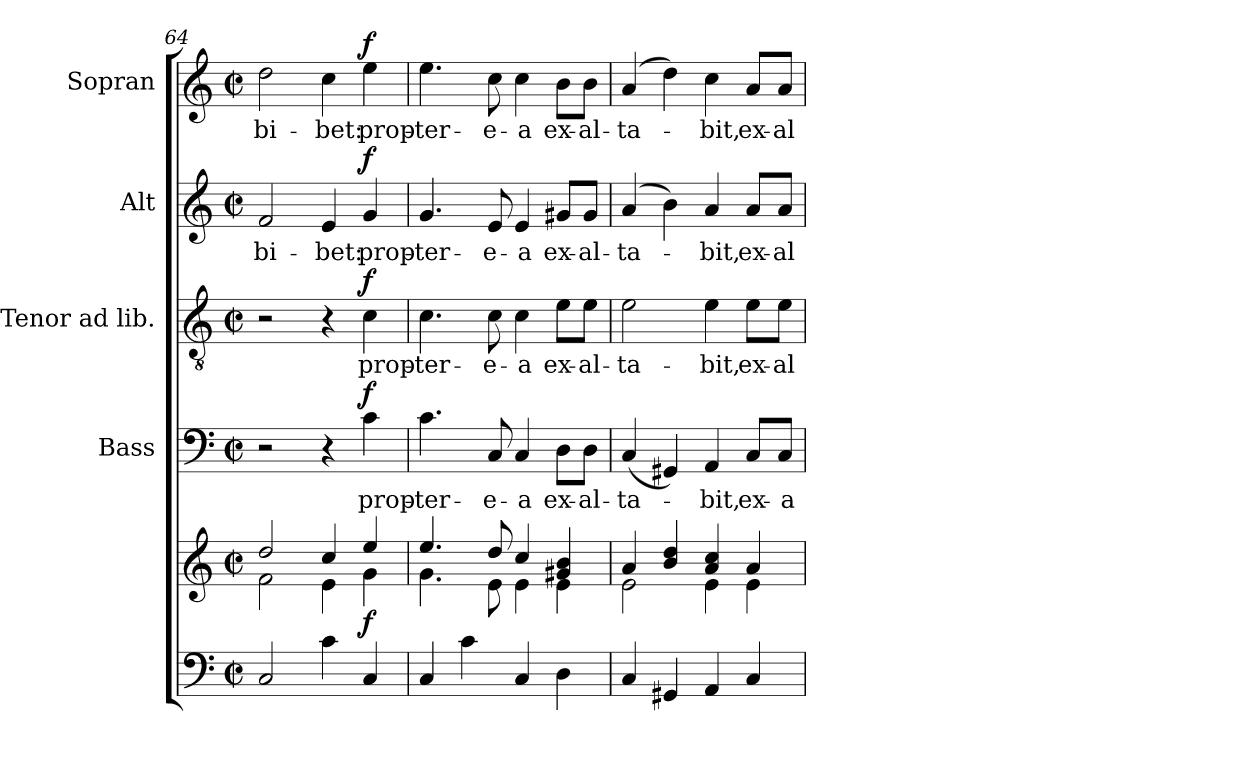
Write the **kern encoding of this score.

**kern	**kern	**dynam	**kern	**text	**dynam	**kern	**text	**dynam	**kern	**text	**dynam	**kern	**text	**dynam
*part5	*part5	*part5	*part4	*part4	*part4	*part3	*part3	*part3	*part2	*part2	*part2	*part1	*part1	*part1
*staff6	*staff5	*staff5/6	*staff4	*staff4	*staff4	*staff3	*staff3	*staff3	*staff2	*staff2	*staff2	*staff1	*staff1	*staff1
*	*	*	*I"Bass	*	*	*I"Tenor ad lib.	*	*	*I"Alt	*	*	*I"Sopran	*	*
*	*	*	*I'B.	*	*	*I'T.	*	*	*I'A.	*	*	*I'S.	*	*
*clefF4	*clefG2	*	*clefF4	*	*	*clefGv2	*	*	*clefG2	*	*	*clefG2	*	*
*k[]	*k[]	*	*k[]	*	*	*k[]	*	*	*k[]	*	*	*k[]	*	*
*C:	*C:	*	*C:	*	*	*C:	*	*	*C:	*	*	*C:	*	*
*M2/2	*M2/2	*	*M2/2	*	*	*M2/2	*	*	*M2/2	*	*	*M2/2	*	*
*met(c|)	*met(c|)	*	*met(c|)	*	*	*met(c|)	*	*	*met(c|)	*	*	*met(c|)	*	*
=64	=64	=64	=64	=64	=64	=64	=64	=64	=64	=64	=64	=64	=64	=64
*	*^	*	*	*	*	*	*	*	*	*	*	*	*	*
!	!	!	!	!	!	!	!	!	!	!	!LO:LY:b	!	!	!LO:LY:b	!
2C/	2dd/	2f\	.	2r	.	.	2r	.	.	2f/	bi-	.	2dd\	bi-	.
!	!	!	!	!	!	!	!	!	!	!	!LO:LY:b	!	!	!LO:LY:b	!
4c\	4cc/	4e\	.	4r	.	.	4r	.	.	4e/	-bet:	.	4cc\	-bet:	.
!	!	!	!LO:DY:b	!	!LO:LY:b	!LO:DY:a	!	!LO:LY:b	!LO:DY:a	!	!LO:LY:b	!LO:DY:a	!	!LO:LY:b	!LO:DY:a
4C/	4ee/	4g\	f	4c\	prop-	f	4c\	prop-	f	4g/	prop-	f	4ee\	prop-	f
=65	=65	=65	=65	=65	=65	=65	=65	=65	=65	=65	=65	=65	=65	=65	=65
!	!	!	!	!	!LO:LY:b	!	!	!LO:LY:b	!	!	!LO:LY:b	!	!	!LO:LY:b	!
4C/	4.ee/	4.g\	.	4.c\	-ter-	.	4.c\	-ter-	.	4.g/	-ter-	.	4.ee\	-ter-	.
4c\	.	.	.	.	.	.	.	.	.	.	.	.	.	.	.
!	!	!	!	!	!LO:LY:b	!	!	!LO:LY:b	!	!	!LO:LY:b	!	!	!LO:LY:b	!
.	8dd/	8e\	.	8C/	-e-	.	8c\	-e-	.	8e/	-e-	.	8cc\	-e-	.
!	!	!	!	!	!LO:LY:b	!	!	!LO:LY:b	!	!	!LO:LY:b	!	!	!LO:LY:b	!
4C/	4cc/	4e\	.	4C/	-a	.	4c\	-a	.	4e/	-a	.	4cc\	-a	.
!	!	!	!	!	!LO:LY:b	!	!	!LO:LY:b	!	!	!LO:LY:b	!	!	!LO:LY:b	!
4D\	4g#X/ 4b/	4e\	.	8D\L	ex-	.	8e\L	ex-	.	8g#X/L	ex-	.	8b\L	ex-	.
!	!	!	!	!	!LO:LY:b	!	!	!LO:LY:b	!	!	!LO:LY:b	!	!	!LO:LY:b	!
.	.	.	.	8D\J	-al-	.	8e\J	-al-	.	8g#/J	-al-	.	8b\J	-al-	.
=66	=66	=66	=66	=66	=66	=66	=66	=66	=66	=66	=66	=66	=66	=66	=66
!	!	!	!	!	!LO:LY:b	!	!	!LO:LY:b	!	!	!LO:LY:b	!	!	!LO:LY:b	!
4C/	4a/	2e\	.	(<4C/	-ta-	.	2e\	-ta-	.	(4a/	-ta-	.	(4a/	-ta-	.
4GG#X/	4b/ 4dd/	.	.	4GG#X/)	.	.	.	.	.	4b\)	.	.	4dd\)	.	.
!	!	!	!	!	!LO:LY:b	!	!	!LO:LY:b	!	!	!LO:LY:b	!	!	!LO:LY:b	!
4AA/	4a/ 4cc/	4e\	.	4AA/	-bit,	.	4e\	-bit,	.	4a/	-bit,	.	4cc\	-bit,	.
!	!	!	!	!	!LO:LY:b	!	!	!LO:LY:b	!	!	!LO:LY:b	!	!	!LO:LY:b	!
4C/	4a/	4e\	.	8C/L	ex-	.	8e\L	ex-	.	8a/L	ex-	.	8a/L	ex-	.
!	!	!	!	!	!LO:LY:b	!	!	!LO:LY:b	!	!	!LO:LY:b	!	!	!LO:LY:b	!
.	.	.	.	8C/J	-a-	.	8e\J	-al-	.	8a/J	-al-	.	8a/J	-al-	.
*	*v	*v	*	*	*	*	*	*	*	*	*	*	*	*	*
=	=	=	=	=	=	=	=	=	=	=	=	=	=	=
*-	*-	*-	*-	*-	*-	*-	*-	*-	*-	*-	*-	*-	*-	*-
